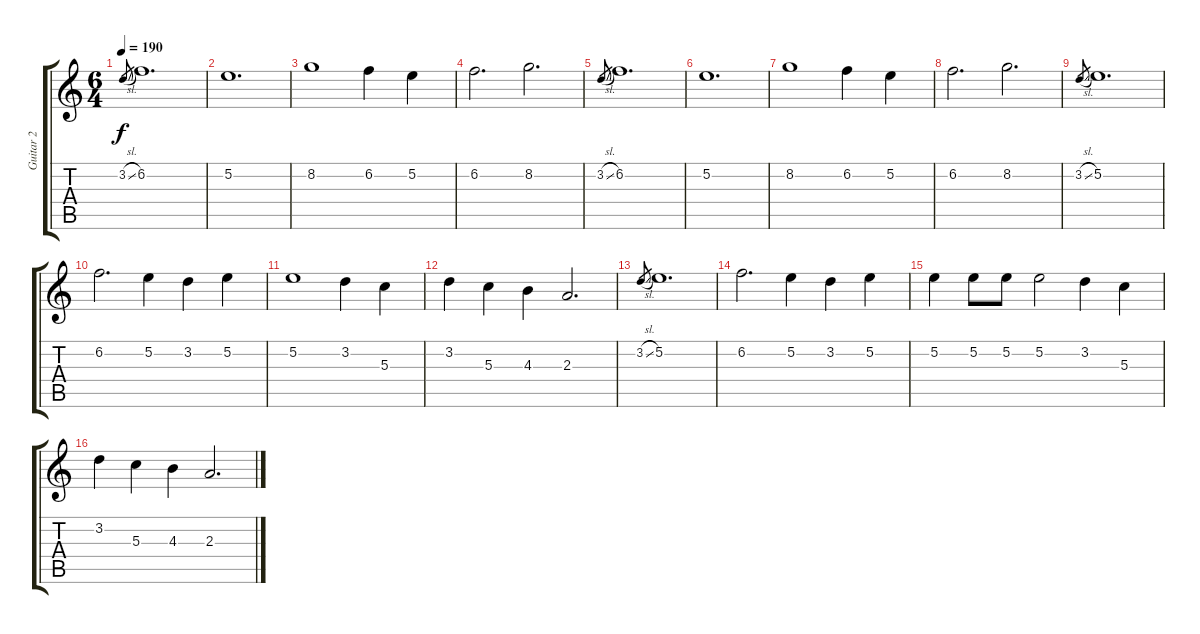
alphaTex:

\track ("Guitar 2" "Guitar 2") {instrument electricguitarjazz}
\staff {score tabs}
\tuning (E4 B3 G3 D3 A2 E2) {hide}
\ts (6 4)
\tempo 190
\clef g2
\ks c
3.2{sl}.8{gr dy f} 6.2.1{d} |
5.2.1{d} |
8.2.1 6.2.4 5.2.4 |
6.2.2{d} 8.2.2{d} |
3.2{sl}.8{gr} 6.2.1{d} |
5.2.1{d} |
8.2.1 6.2.4 5.2.4 |
6.2.2{d} 8.2.2{d} |
3.2{sl}.8{gr} 5.2.1{d} |
6.2.2{d} 5.2.4 3.2.4 5.2.4 |
5.2.1 3.2.4 5.3.4 |
3.2.4 5.3.4 4.3.4 2.3.2{d} |
3.2{sl}.8{gr} 5.2.1{d} |
6.2.2{d} 5.2.4 3.2.4 5.2.4 |
5.2.4 5.2.8 5.2.8 5.2.2 3.2.4 5.3.4 |
3.2.4 5.3.4 4.3.4 2.3.2{d}
